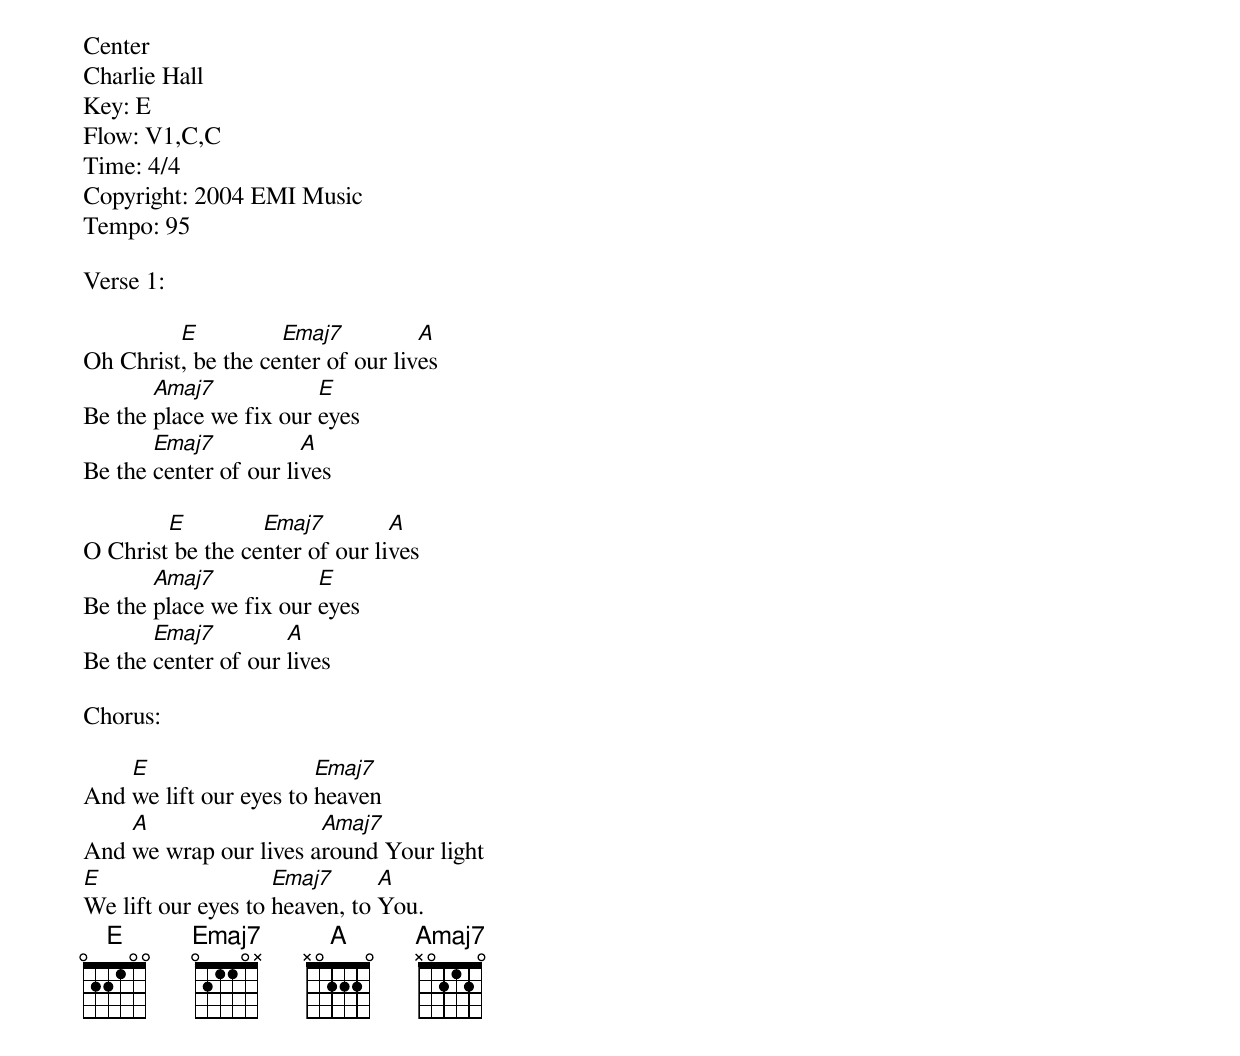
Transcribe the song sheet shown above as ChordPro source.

Center
Charlie Hall
Key: E
Flow: V1,C,C
Time: 4/4
Copyright: 2004 EMI Music
Tempo: 95

Verse 1:

Oh Christ[E], be the ce[Emaj7]nter of our liv[A]es
Be the [Amaj7]place we fix our [E]eyes
Be the [Emaj7]center of our li[A]ves

O Christ[E] be the ce[Emaj7]nter of our li[A]ves
Be the [Amaj7]place we fix our [E]eyes
Be the [Emaj7]center of our [A]lives

Chorus:

And [E]we lift our eyes to [Emaj7]heaven
And [A]we wrap our lives a[Amaj7]round Your light
[E]We lift our eyes to [Emaj7]heaven, to [A]You.
